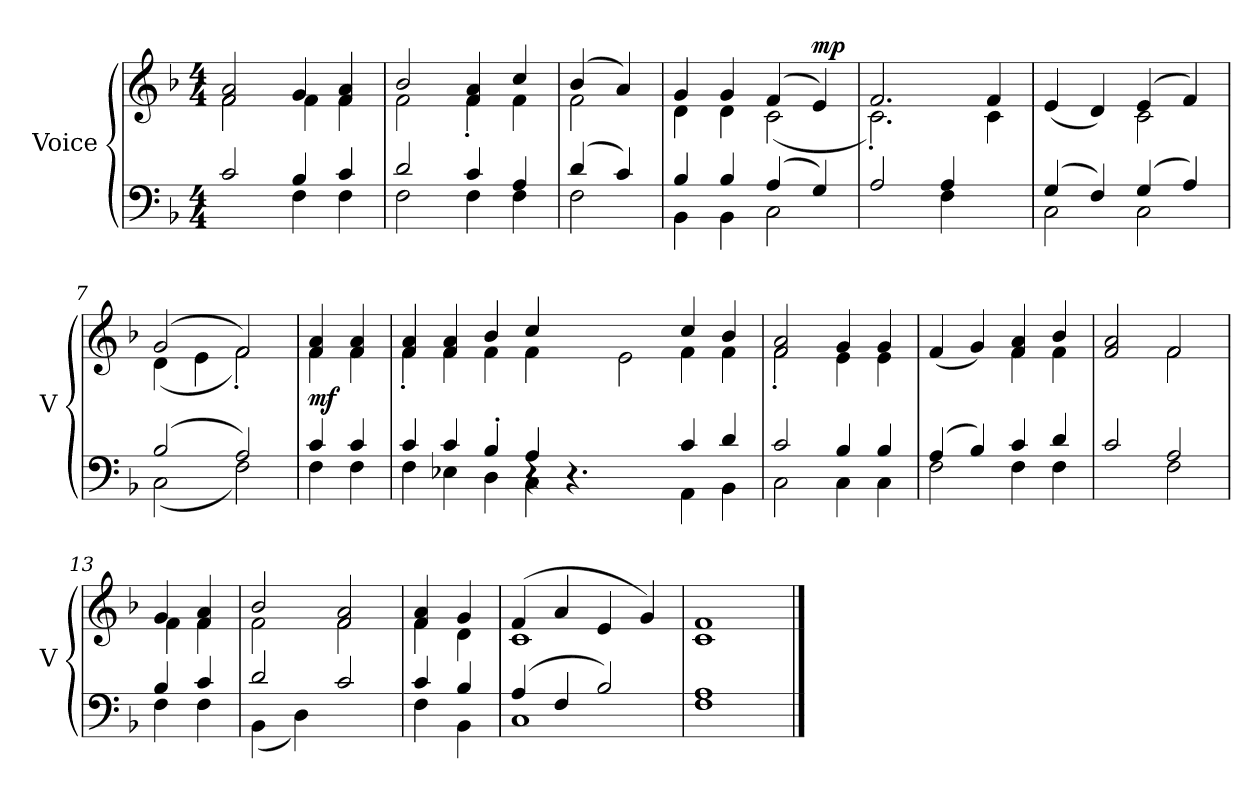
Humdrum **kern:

**kern	**kern	**dynam
*part2	*part1	*part1
*staff2	*staff1	*staff1
*I"Voice	*I"Voice	*
*I'V	*I'V	*
*clefF4	*clefG2	*
*k[b-]	*k[b-]	*
*M4/4	*M4/4	*
=1	=1	=1
*^	*^	*
2c/	2ryy	2f/ 2a/	2f\	.
4B-/	4F\	4g/	4f\	.
4c/	4F\	4f/ 4a/	4f\	.
=2	=2	=2	=2	=2
2d/	2F\	2b-/	2f\	.
4c/	4F\	4f/ 4a/	4f'\	.
4A/	4F\	4cc/	4f\	.
=3	=3	=3	=3	=3
(>4d/	2F\	(>4b-/	2f\	.
4c/)	.	4a/)	.	.
=4	=4	=4	=4	=4
4B-/	4BB-\	4g/	4d\	.
4B-/	4BB-\	4g/	4d\	.
(>4A/	2C\	(>4f/	(<2c\	.
!	!	!	!	!LO:DY:a
4G/)	.	4e/)	.	mp
!!LO:LB:g=z	!!
=5	=5	=5	=5	=5
2A/	2ryy	2.f/	2.c'\)	.
4A/	4F\	.	.	.
4ryy	4ryy	4f/	4c\	.
=6	=6	=6	=6	=6
(>4G/	2C\	(>4e/	2ryy	.
4F/)	.	4d/)	.	.
(>4G/	2C\	(>4e/	2c\	.
4A/)	.	4f/)	.	.
=7	=7	=7	=7	=7
(>2B-/	(<2C\	(>2g/	(<4d\	.
.	.	.	4e\	.
2A/)	2F\)	2f/)	2f'\)	.
=8	=8	=8	=8	=8
!	!	!	!	!LO:DY:b
4c/	4F\	4f/ 4a/	4f\	mf
4c/	4F\	4f/ 4a/	4f\	.
!!LO:LB:g=z	!!
=9	=9	=9	=9	=9
*	*^	*	*	*
4c/	4F\	2.ryy	4f/ 4a/	4f'\	.
4c/	4E-X\	.	4f/ 4a/	4f\	.
4B-'/	4D\	.	4b-/	4f\	.
4A/	4C\	4r	4cc/	4f\	.
2..ryy	2..ryy	4.r	4.ryy	2..ryy	.
.	.	1ryy	2e\	.	.
4c/	4AA\	.	4f\	4cc/	.
4d/	4BB-\	.	4f\	4b-/	.
*	*v	*v	*	*	*
=10	=10	=10	=10	=10
2c/	2C\	2f/ 2a/	2f'\	.
4B-/	4C\	4g/	4e\	.
4B-/	4C\	4g/	4e\	.
=11	=11	=11	=11	=11
(>4A/	2F\	(>4f/	2ryy	.
4B-/)	.	4g/)	.	.
4c/	4F\	4f/ 4a/	4f\	.
4d/	4F\	4b-/	4f\	.
!!LO:LB:g=z	!!
=12	=12	=12	=12	=12
2c/	2ryy	2f/ 2a/	2ryy	.
2A/	2F\	2f/	2f\	.
=13	=13	=13	=13	=13
4B-/	4F\	4g/	4f\	.
4c/	4F\	4f/ 4a/	4f\	.
=14	=14	=14	=14	=14
2d/	(<4BB-\	2b-/	2f\	.
.	4D\)	.	.	.
2c/	2ryy	2f/ 2a/	2f\	.
=15	=15	=15	=15	=15
4c/	4F\	4f/ 4a/	4f\	.
4B-/	4BB-\	4g/	4d\	.
=16	=16	=16	=16	=16
(>4A/	1C	(>4f/	1c	.
4F/	.	4a/	.	.
2B-/)	.	4e/	.	.
.	.	4g/)	.	.
*v	*v	*	*	*
=17	=17	=17	=17
1F 1A	1f	1c	.
*	*v	*v	*
==	==	==
*-	*-	*-
